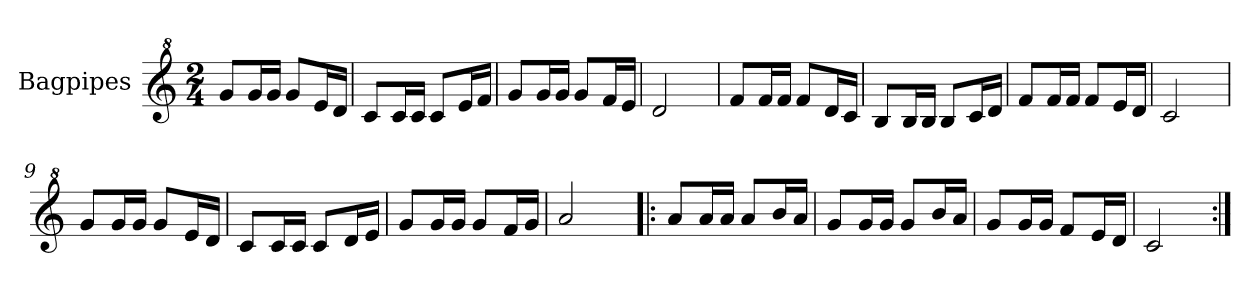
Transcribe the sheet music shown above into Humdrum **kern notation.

**kern
*part1
*staff1
*I"Bagpipes
*I'Bag
*clefG^2
*k[]
*M2/4
*MM88
=1
8gg/L
16gg/L
16gg/JJ
8gg/L
16ee/L
16dd/JJ
=2
8cc/L
16cc/L
16cc/JJ
8cc/L
16ee/L
16ff/JJ
=3
8gg/L
16gg/L
16gg/JJ
8gg/L
16ff/L
16ee/JJ
=4
2dd/
=5
8ff/L
16ff/L
16ff/JJ
8ff/L
16dd/L
16cc/JJ
=6
8b/L
16b/L
16b/JJ
8b/L
16cc/L
16dd/JJ
=7
8ff/L
16ff/L
16ff/JJ
8ff/L
16ee/L
16dd/JJ
=8
2cc/
!!LO:LB:g=z
=9
8gg/L
16gg/L
16gg/JJ
8gg/L
16ee/L
16dd/JJ
=10
8cc/L
16cc/L
16cc/JJ
8cc/L
16dd/L
16ee/JJ
=11
8gg/L
16gg/L
16gg/JJ
8gg/L
16ff/L
16gg/JJ
=12
2aa/
=13!|:
8aa/L
16aa/L
16aa/JJ
8aa/L
16bb/L
16aa/JJ
=14
8gg/L
16gg/L
16gg/JJ
8gg/L
16bb/L
16aa/JJ
=15
8gg/L
16gg/L
16gg/JJ
8ff/L
16ee/L
16dd/JJ
=16
2cc/
=:|!
*-
